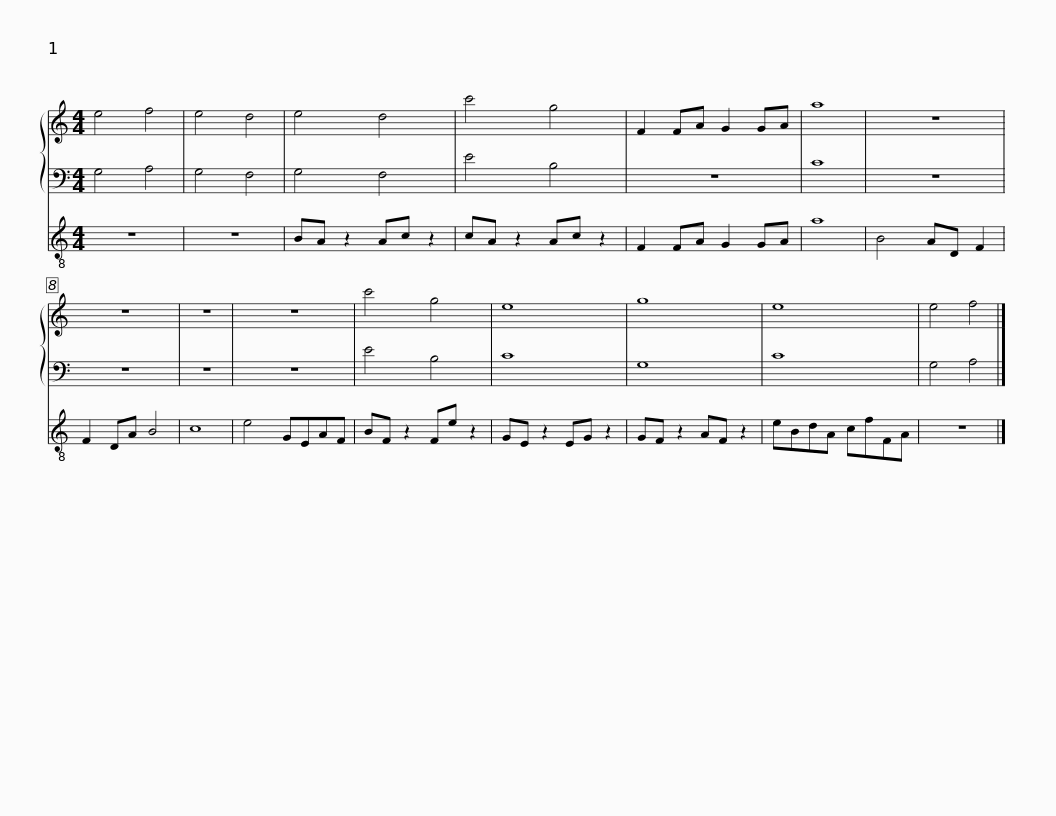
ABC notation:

X:1
%%score { 1 | 2 } 3
L:1/8
M:4/4
I:linebreak $
K:C
V:1 treble
V:2 bass
V:3 treble-8
V:1
 e4 f4 | e4 d4 | e4 d4 | c'4 g4 | F2 FA G2 GA | %5
 a8 | z8 | z8 |$ z8 | z8 | %10
 c'4 g4 | e8 | g8 | e8 | e4 f4 |] %15
V:2
 G,4 A,4 | G,4 F,4 | G,4 F,4 | E4 B,4 | z8 | %5
 C8 | z8 | z8 |$ z8 | z8 | %10
 E4 B,4 | C8 | G,8 | C8 | G,4 A,4 |] %15
V:3
 z8 | z8 | BA z2 Ac z2 | cA z2 Ac z2 | F2 FA G2 GA | %5
 a8 | B4 AD F2 | F2 DA B4 |$ c8 | e4 GEAF | %10
 BF z2 Fe z2 | GE z2 EG z2 | GF z2 AF z2 | eBdA cfFA | z8 |] %15
